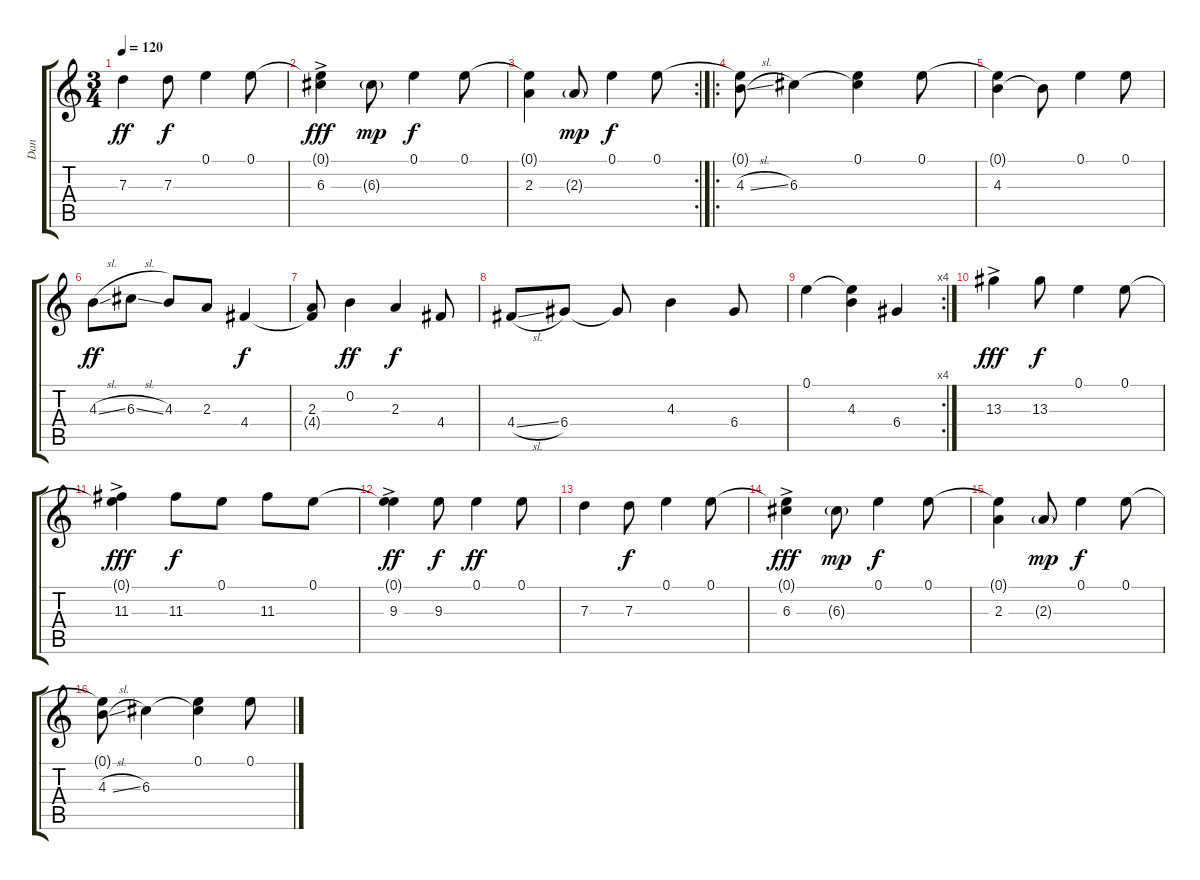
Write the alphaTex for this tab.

\track ("Dan" "Dan") {instrument acousticguitarsteel}
\staff {score tabs}
\tuning (E4 B3 G3 D3 A2 E2) {hide}
\ts (3 4)
\tempo 120
\clef g2
\ks c
7.3.4{dy ff} 7.3.8{dy f} 0.1.4 0.1.8 |
(0.1{t} 6.3{ac}).4{dy fff} 6.3{g}.8{dy mp} 0.1.4{dy f} 0.1.8 |
\rc 2
(0.1{t} 2.3).4 2.3{g}.8{dy mp} 0.1.4{dy f} 0.1.8 |
\ro
(0.1{t} 4.3{sl}).8 6.3.4 (0.1 6.3{t}).4 0.1.8 |
(0.1{t} 4.3).4 4.3{t}.8 0.1.4 0.1.8 |
4.3{sl}.8{dy ff} 6.3{sl}.8 4.3.8 2.3.8 4.4.4{dy f} |
(2.3 4.4{t}).8 0.2.4{dy ff} 2.3.4{dy f} 4.4.8 |
4.4{sl}.8 6.4.8 6.4{t}.8 4.3.4 6.4.8 |
\rc 4
0.1.4 (0.1{t} 4.3).4 6.4.4 |
13.3{ac}.4{dy fff} 13.3.8{dy f} 0.1.4 0.1.8 |
(0.1{t} 11.3{ac}).4{dy fff} 11.3.8{dy f} 0.1.8 11.3.8 0.1.8 |
(0.1{t} 9.3{ac}).4{dy ff} 9.3.8{dy f} 0.1.4{dy ff} 0.1.8 |
7.3.4 7.3.8{dy f} 0.1.4 0.1.8 |
(0.1{t} 6.3{ac}).4{dy fff} 6.3{g}.8{dy mp} 0.1.4{dy f} 0.1.8 |
(0.1{t} 2.3).4 2.3{g}.8{dy mp} 0.1.4{dy f} 0.1.8 |
(0.1{t} 4.3{sl}).8 6.3.4 (0.1 6.3{t}).4 0.1.8
